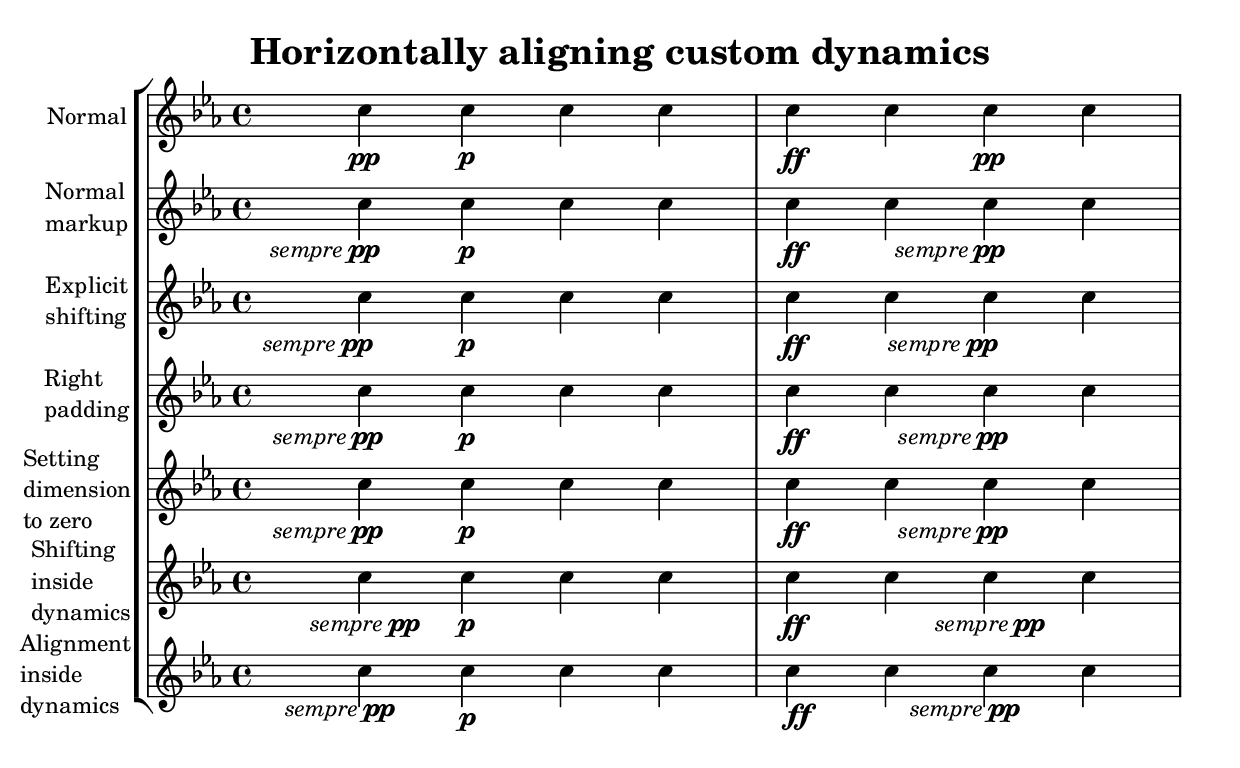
%% Do not edit this file; it is automatically
%% generated from LSR http://lsr.dsi.unimi.it
%% This file is in the public domain.
\version "2.13.39"

\header {
  lsrtags = "expressive-marks, tweaks-and-overrides"

  texidoc = "
Some dynamic expressions involve additional text, like @qq{sempre pp}.
Since dynamics are usually centered under the note, the \\pp would be
displayed way after the note it applies to.

To correctly align the @qq{sempre pp} horizontally, so that it is
aligned as if it were only the \\pp, there are several approaches:

* Simply use @code{\\once\\override DynamicText #'X-offset = #-9.2}
before the note with the dynamics to manually shift it to the correct
position. Drawback: This has to be done manually each time you use that
dynamic markup... * Add some padding (@code{#:hspace 7.1}) into the
definition of your custom dynamic mark, so that after lilypond
center-aligns it, it is already correctly aligned. Drawback: The
padding really takes up that space and does not allow any other markup
or dynamics to be shown in that position.

* Shift the dynamic script @code{\\once\\override ... #'X-offset = ..}.
Drawback: @code{\\once\\override} is needed for every invocation!

* Set the dimensions of the additional text to 0 (using
@code{#:with-dimensions '(0 . 0) '(0 . 0)}). Drawback: To LilyPond
@qq{sempre} has no extent, so it might put other stuff there and create
collisions (which are not detected by the collision detection!). Also,
there seems to be some spacing, so it's not exactly the same alignment
as without the additional text

* Add an explicit shifting directly inside the scheme function for the
dynamic-script.

* Set an explicit alignment inside the dynamic-script. By default, this
won't have any effect, only if one sets X-offset! Drawback: One needs
to set @code{DynamicText #'X-offset}, which will apply to all dynamic
texts! Also, it is aligned at the right edge of the additional text,
not at the center of pp.




"
  doctitle = "Horizontally aligning custom dynamics (e.g. \"sempre pp\" \"piu f\" \"subito p\")"
} % begin verbatim

\header { title = "Horizontally aligning custom dynamics" }

\paper { ragged-right = ##f }

% Solution 1: Using a simple markup with a particular halign value
% Drawback: It's a markup, not a dynamic command, so \dynamicDown
%           etc. will have no effect
semppMarkup = \markup { \halign #1.4 \italic "sempre" \dynamic "pp" }

% Solution 2: Using a dynamic script & shifting with
%             \once \override ... #'X-offset = ..
% Drawback: \once \override needed for every invocation
semppK =
#(make-dynamic-script
  (markup #:line
          (#:normal-text
           #:italic "sempre"
           #:dynamic "pp")))

% Solution 3: Padding the dynamic script so the center-alignment
%             puts it at the correct position
% Drawback: the padding really reserves the space, nothing else can be there
semppT =
#(make-dynamic-script
  (markup #:line
          (#:normal-text
           #:italic "sempre"
           #:dynamic "pp"
           #:hspace 7.1)))

% Solution 4: Dynamic, setting the dimensions of the additional text to 0
% Drawback: To lilypond "sempre" has no extent, so it might put
%           other stuff there => collisions
% Drawback: Also, there seems to be some spacing, so it's not exactly the
%           same alignment as without the additional text
semppM =
#(make-dynamic-script
  (markup #:line
          (#:with-dimensions '(0 . 0) '(0 . 0)
                             #:right-align
                             #:normal-text
                             #:italic "sempre"
                             #:dynamic "pp")))

% Solution 5: Dynamic with explicit shifting inside the scheme function
semppG =
#(make-dynamic-script
  (markup #:hspace 0
          #:translate '(-18.85 . 0)
          #:line (#:normal-text
                  #:italic "sempre"
                  #:dynamic "pp")))

% Solution 6: Dynamic with explicit alignment. This has only effect
%             if one sets X-offset!
% Drawback: One needs to set DynamicText #'X-offset!
% Drawback: Aligned at the right edge of the additional text,
%           not at the center of pp
semppMII =
#(make-dynamic-script
  (markup #:line (#:right-align
                  #:normal-text
                  #:italic "sempre"
                  #:dynamic "pp")))

\context StaffGroup <<
  \context Staff = "s" <<
    \set Staff.instrumentName = #"Normal"
    \relative c'' {
      \key es \major
      c4\pp c\p c c | c\ff c c\pp c
    }
  >>
  \context Staff = "sMarkup" <<
    \set Staff.instrumentName = \markup \column { Normal markup }
    \relative c'' {
      \key es \major
      c4-\semppMarkup c\p c c | c\ff c c-\semppMarkup c
    }
  >>
  \context Staff = "sK" <<
    \set Staff.instrumentName = \markup \column { Explicit shifting }
    \relative c'' {
      \key es \major
      \once \override DynamicText #'X-offset = #-9.2
      c4\semppK c\p c c
      c4\ff c
      \once \override DynamicText #'X-offset = #-9.2
      c4\semppK c
    }
  >>
  \context Staff = "sT" <<
    \set Staff.instrumentName = \markup \column { Right padding }
    \relative c'' {
      \key es \major
      c4\semppT c\p c c | c\ff c c\semppT c
    }
  >>
  \context Staff = "sM" <<
    \set Staff.instrumentName = \markup \column { Setting dimension "to zero" }
    \relative c'' {
      \key es \major
      c4\semppM c\p c c | c\ff c c\semppM c
    }
  >>
  \context Staff = "sG" <<
    \set Staff.instrumentName = \markup \column { Shifting inside dynamics }
    \relative c'' {
      \key es \major
      c4\semppG c\p c c | c\ff c c\semppG c
    }
  >>
  \context Staff = "sMII" <<
    \set Staff.instrumentName = \markup \column { Alignment inside dynamics }
    \relative c'' {
      \key es \major
      % Setting to ##f (false) gives the same result
      \override DynamicText #'X-offset = #0
      c4\semppMII c\p c c | c\ff c c\semppMII c
    }
  >>
>>

